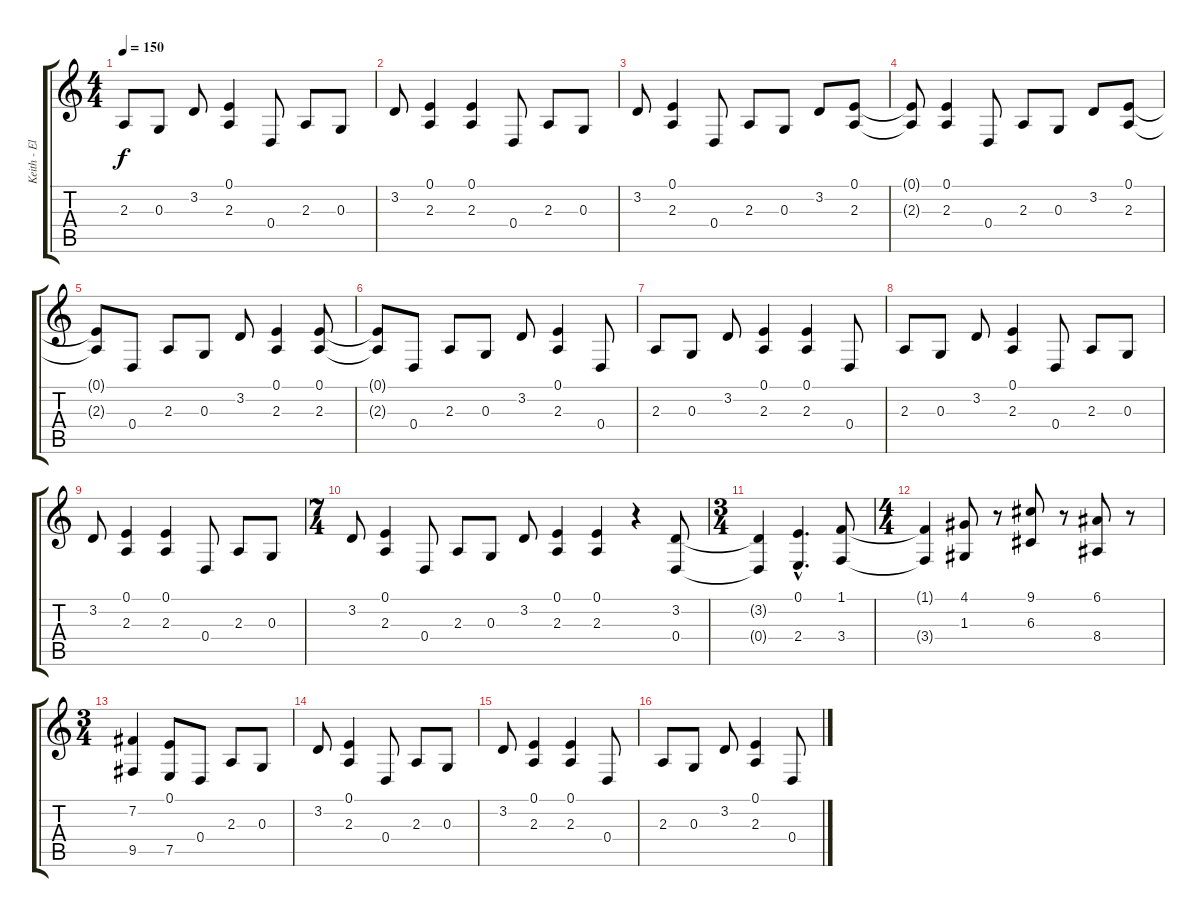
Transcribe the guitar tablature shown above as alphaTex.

\track ("Keith - Electric Grand Piano" "Keith - El") {instrument electricgrandpiano}
\staff {score tabs}
\tuning (E4 B3 G3 D3 A2 E2) {hide}
\ts (4 4)
\tempo 150
\clef g2
\ks c
2.3.8{dy f} 0.3.8 3.2.8 (0.1 2.3).4 0.4.8 2.3.8 0.3.8 |
3.2.8 (0.1 2.3).4 (0.1 2.3).4 0.4.8 2.3.8 0.3.8 |
3.2.8 (0.1 2.3).4 0.4.8 2.3.8 0.3.8 3.2.8 (0.1 2.3).8 |
(0.1{t} 2.3{t}).8 (0.1 2.3).4 0.4.8 2.3.8 0.3.8 3.2.8 (0.1 2.3).8 |
(0.1{t} 2.3{t}).8 0.4.8 2.3.8 0.3.8 3.2.8 (0.1 2.3).4 (0.1 2.3).8 |
(0.1{t} 2.3{t}).8 0.4.8 2.3.8 0.3.8 3.2.8 (0.1 2.3).4 0.4.8 |
2.3.8 0.3.8 3.2.8 (0.1 2.3).4 (0.1 2.3).4 0.4.8 |
2.3.8 0.3.8 3.2.8 (0.1 2.3).4 0.4.8 2.3.8 0.3.8 |
3.2.8 (0.1 2.3).4 (0.1 2.3).4 0.4.8 2.3.8 0.3.8 |
\ts (7 4)
3.2.8 (0.1 2.3).4 0.4.8 2.3.8 0.3.8 3.2.8 (0.1 2.3).4 (0.1 2.3).4 r.4 (3.2 0.4).8 |
\ts (3 4)
(3.2{t} 0.4{t}).4 (0.1{hac} 2.4{hac}).4{d} (1.1 3.4).8 |
\ts (4 4)
(1.1{t} 3.4{t}).4 (4.1 1.3).8 r.8 (9.1 6.3).8 r.8 (6.1 8.4).8 r.8 |
\ts (3 4)
(7.2 9.5).4 (0.1 7.5).8 0.4.8 2.3.8 0.3.8 |
3.2.8 (0.1 2.3).4 0.4.8 2.3.8 0.3.8 |
3.2.8 (0.1 2.3).4 (0.1 2.3).4 0.4.8 |
2.3.8 0.3.8 3.2.8 (0.1 2.3).4 0.4.8
